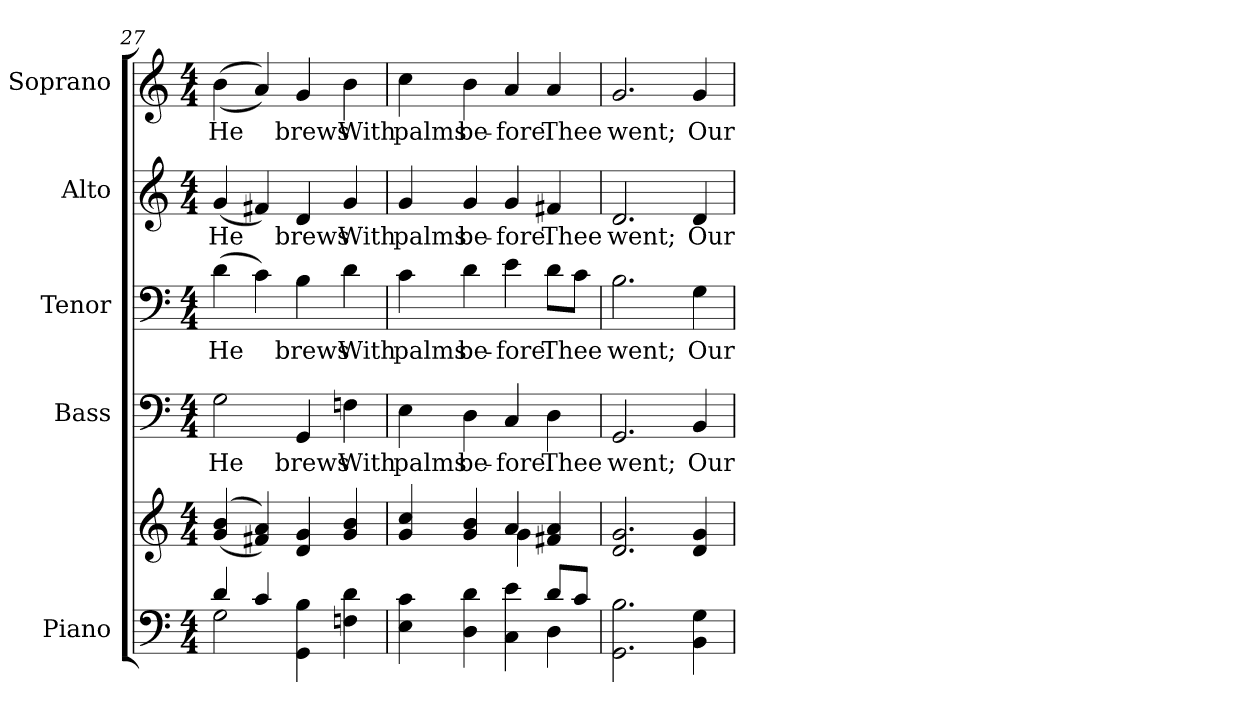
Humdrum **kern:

**kern	**kern	**kern	**text	**kern	**text	**kern	**text	**kern	**text
*part5	*part5	*part4	*part4	*part3	*part3	*part2	*part2	*part1	*part1
*staff6	*staff5	*staff4	*staff4	*staff3	*staff3	*staff2	*staff2	*staff1	*staff1
*I"Piano	*	*I"Bass	*	*I"Tenor	*	*I"Alto	*	*I"Soprano	*
*I'Pno.	*	*I'B.	*	*I'T.	*	*I'A.	*	*I'S.	*
*clefF4	*clefG2	*clefF4	*	*clefF4	*	*clefG2	*	*clefG2	*
*k[]	*k[]	*k[]	*	*k[]	*	*k[]	*	*k[]	*
*C:	*C:	*C:	*	*C:	*	*C:	*	*C:	*
*M4/4	*M4/4	*M4/4	*	*M4/4	*	*M4/4	*	*M4/4	*
=27	=27	=27	=27	=27	=27	=27	=27	=27	=27
*^	*	*	*	*	*	*	*	*	*
!	!	!	!	!LO:LY:b:color=#000000	!	!	!	!	!	!
!	!	!	!	!	!	!LO:LY:b:color=#000000	!	!	!	!
!	!	!	!	!	!	!	!	!LO:LY:b:color=#000000	!	!
!	!	!	!	!	!	!	!	!	!	!LO:LY:b:color=#000000
4di/	2Gi\	((4gi/ 4bi	2Gi\	He	(4di\	He	(4gi/	He	((4bi\	He
4ci/	.	4f#Xi/ 4ai))	.	.	4ci\)	.	4f#Xi/)	.	4ai/))	.
!	!	!	!	!LO:LY:b:color=#000000	!	!	!	!	!	!
!	!	!	!	!	!	!LO:LY:b:color=#000000	!	!	!	!
!	!	!	!	!	!	!	!	!LO:LY:b:color=#000000	!	!
!	!	!	!	!	!	!	!	!	!	!LO:LY:b:color=#000000
4GGi\ 4Bi	2ryy	4di/ 4gi	4GGi/	brews	4Bi\	brews	4di/	brews	4gi/	brews
!	!	!	!	!LO:LY:b:color=#000000	!	!	!	!	!	!
!	!	!	!	!	!	!LO:LY:b:color=#000000	!	!	!	!
!	!	!	!	!	!	!	!	!LO:LY:b:color=#000000	!	!
!	!	!	!	!	!	!	!	!	!	!LO:LY:b:color=#000000
4Fni\ 4di	.	4gi/ 4bi	4Fni\	With	4di\	With	4gi/	With	4bi\	With
!!LO:PB:g=z
=28	=28	=28	=28	=28	=28	=28	=28	=28	=28	=28
*	*	*^	*	*	*	*	*	*	*	*
!	!	!	!	!	!LO:LY:b:color=#000000	!	!	!	!	!	!
!	!	!	!	!	!	!	!LO:LY:b:color=#000000	!	!	!	!
!	!	!	!	!	!	!	!	!	!LO:LY:b:color=#000000	!	!
!	!	!	!	!	!	!	!	!	!	!	!LO:LY:b:color=#000000
4Ei\ 4ci	2ryy	4gi/ 4cci	2ryy	4Ei\	palms	4ci\	palms	4gi/	palms	4cci\	palms
!	!	!	!	!	!LO:LY:b:color=#000000	!	!	!	!	!	!
!	!	!	!	!	!	!	!LO:LY:b:color=#000000	!	!	!	!
!	!	!	!	!	!	!	!	!	!LO:LY:b:color=#000000	!	!
!	!	!	!	!	!	!	!	!	!	!	!LO:LY:b:color=#000000
4Di\ 4di	.	4gi/ 4bi	.	4Di\	be-	4di\	be-	4gi/	be-	4bi\	be-
!	!	!	!	!	!LO:LY:b:color=#000000	!	!	!	!	!	!
!	!	!	!	!	!	!	!LO:LY:b:color=#000000	!	!	!	!
!	!	!	!	!	!	!	!	!	!LO:LY:b:color=#000000	!	!
!	!	!	!	!	!	!	!	!	!	!	!LO:LY:b:color=#000000
4Ci\ 4ei	4ryy	4ai/	4gi\	4Ci/	-fore	4ei\	-fore	4gi/	-fore	4ai/	-fore
!	!	!	!	!	!LO:LY:b:color=#000000	!	!	!	!	!	!
!	!	!	!	!	!	!	!LO:LY:b:color=#000000	!	!	!	!
!	!	!	!	!	!	!	!	!	!LO:LY:b:color=#000000	!	!
!	!	!	!	!	!	!	!	!	!	!	!LO:LY:b:color=#000000
8di/L	4Di\	4f#Xi/ 4ai	4ryy	4Di\	Thee	8di\L	Thee	4f#Xi/	Thee	4ai/	Thee
8ci/J	.	.	.	.	.	8ci\J	.	.	.	.	.
*v	*v	*	*	*	*	*	*	*	*	*	*
*	*v	*v	*	*	*	*	*	*	*	*
=29	=29	=29	=29	=29	=29	=29	=29	=29	=29
!	!	!	!LO:LY:b:color=#000000	!	!	!	!	!	!
!	!	!	!	!	!LO:LY:b:color=#000000	!	!	!	!
!	!	!	!	!	!	!	!LO:LY:b:color=#000000	!	!
!	!	!	!	!	!	!	!	!	!LO:LY:b:color=#000000
2.GGi\ 2.Bi	2.di/ 2.gi	2.GGi/	went;	2.Bi\	went;	2.di/	went;	2.gi/	went;
!	!	!	!LO:LY:b:color=#000000	!	!	!	!	!	!
!	!	!	!	!	!LO:LY:b:color=#000000	!	!	!	!
!	!	!	!	!	!	!	!LO:LY:b:color=#000000	!	!
!	!	!	!	!	!	!	!	!	!LO:LY:b:color=#000000
4BBi\ 4Gi	4di/ 4gi	4BBi/	Our	4Gi\	Our	4di/	Our	4gi/	Our
=	=	=	=	=	=	=	=	=	=
*-	*-	*-	*-	*-	*-	*-	*-	*-	*-
